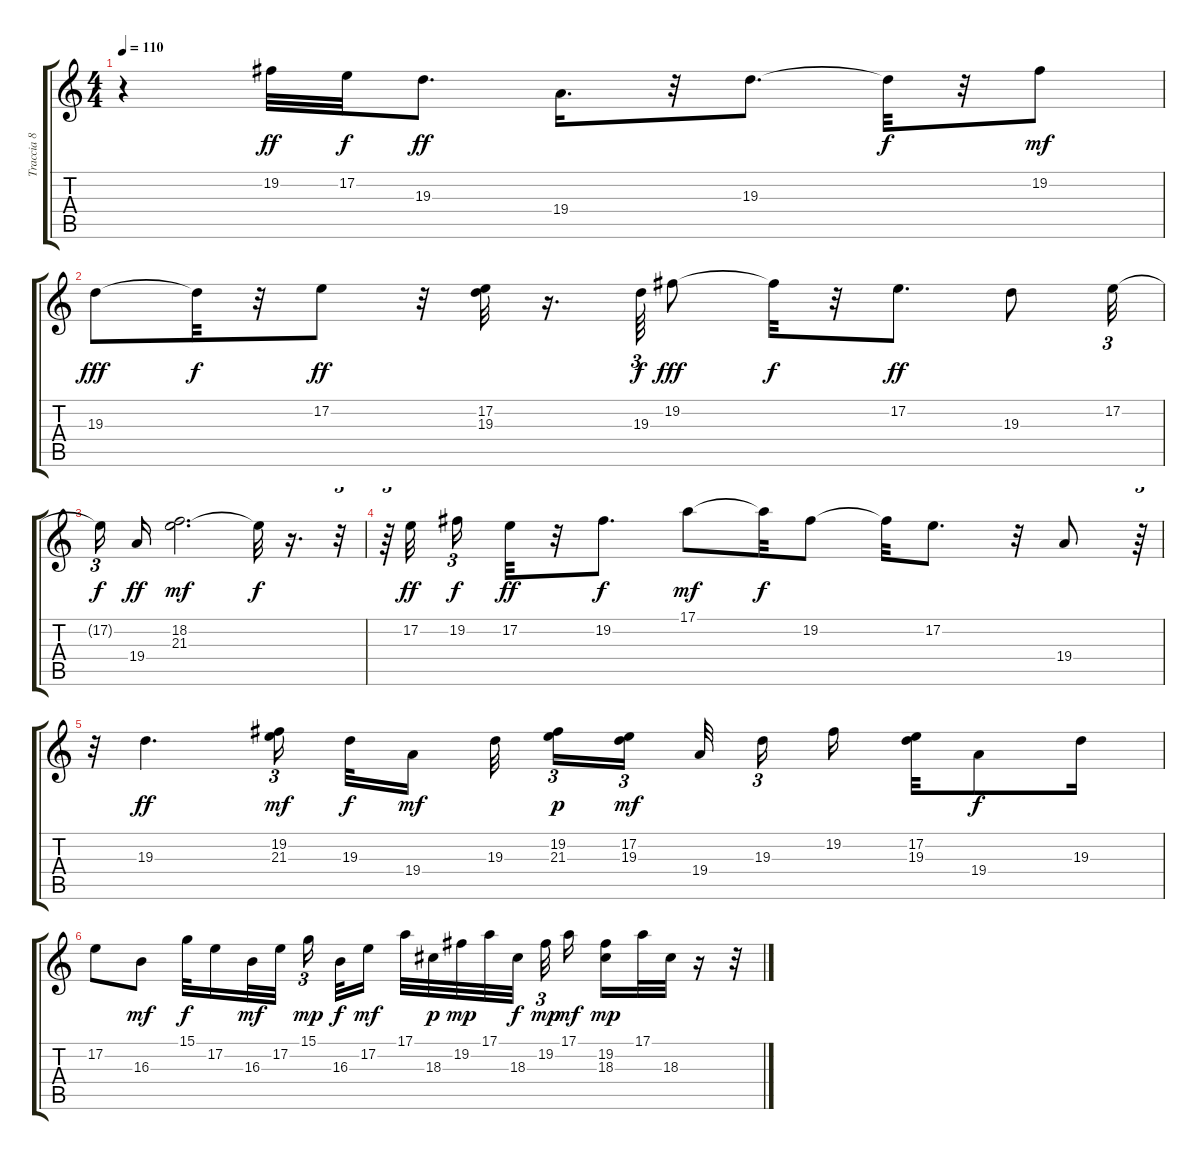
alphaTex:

\track ("Traccia 8" "Traccia 8") {instrument pad8sweep}
\staff {score tabs}
\tuning (E4 B3 G3 D3 A2 E2) {hide}
\ts (4 4)
\tempo 110
\clef g2
\ks c
r.4{dy f} 19.2.32{dy ff} 17.2.32{dy f} 19.3.8{d dy ff} 19.4.16{d} r.32 19.3.8{d} 19.3{t}.32{dy f} r.32 19.2.8{dy mf} |
19.3.8{dy fff} 19.3{t}.32{dy f} r.32 17.2.8{dy ff} r.32 (17.2 19.3).32 r.16{d} 19.3.64{tu (3 2) dy f} 19.2.8{dy fff} 19.2{t}.32{dy f} r.32 17.2.8{d dy ff} 19.3.8 17.2.32{tu (3 2)} |
17.2{t}.16{tu (3 2) dy f} 19.4.16{dy ff} (18.2 21.3).2{d dy mf} 21.3{t}.32{dy f} r.16{d} r.32{tu (3 2)} |
r.64{tu (3 2)} 17.2.32{dy ff} 19.2.16{tu (3 2) dy f} 17.2.32{dy ff} r.32 19.2.8{d dy f} 17.1.8{dy mf} 17.1{t}.32{dy f} 19.2.8 19.2{t}.32 17.2.8{d} r.32 19.4.8 r.64{tu (3 2)} |
r.32{tu (3 2)} 19.3.4{d dy ff} (19.2 21.3).16{tu (3 2) dy mf} 19.3.32{dy f} 19.4.16{dy mf} 19.3.32 (19.2 21.3).16{tu (3 2) dy p} (17.2 19.3).16{tu (3 2) dy mf} 19.4.32 19.3.16{tu (3 2)} 19.2.16 (17.2 19.3).32 19.4.8{dy f} 19.3.16 |
17.2.8 16.3.8{dy mf} 15.1.32{dy f} 17.2.16 16.3.32{dy mf} 17.2.32 15.1.16{tu (3 2) dy mp} 16.3.32{dy f} 17.2.16{dy mf} 17.1.32 18.3.32{dy p} 19.2.32{dy mp} 17.1.32 18.3.32{dy f} 19.2.32{tu (3 2) dy mp} 17.1.16{dy mf} (19.2 18.3).16{dy mp} 17.1.32 18.3.32 r.16 r.32
